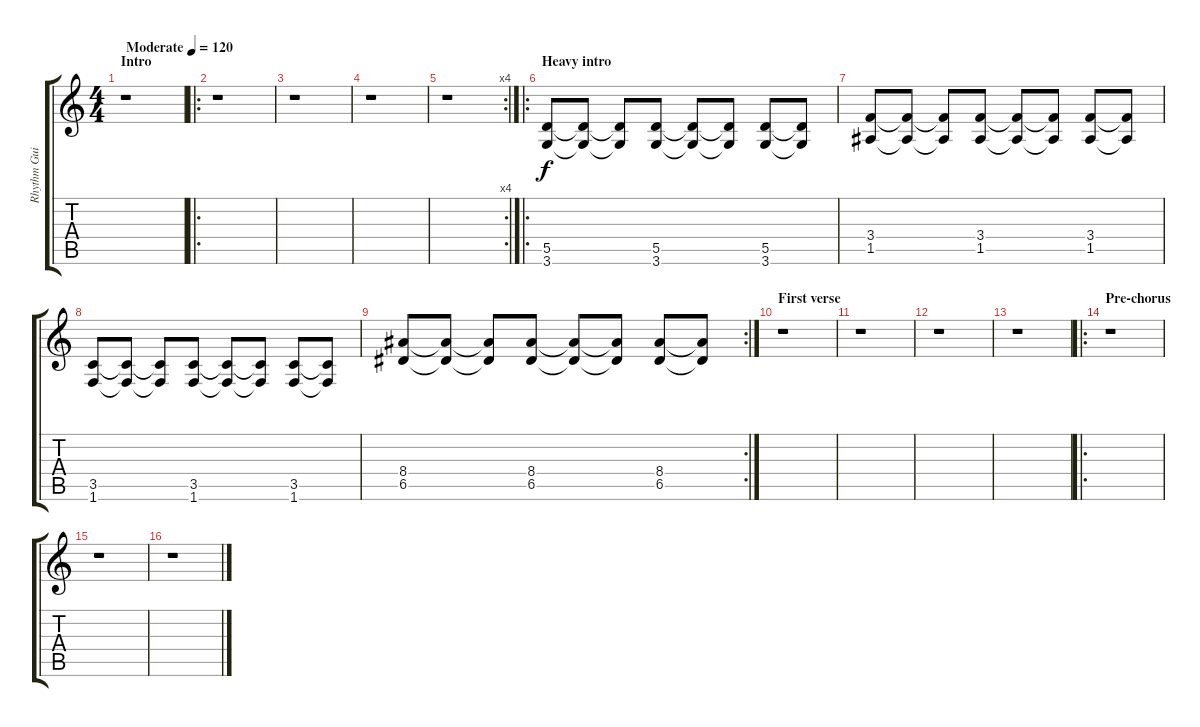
\track ("Rhythm Guitar" "Rhythm Gui") {instrument distortionguitar}
\staff {score tabs}
\tuning (E4 B3 G3 D3 A2 E2) {hide}
\ts (4 4)
\section ("" "Intro")
\tempo (120 "Moderate")
\clef g2
\ks c
r.1{dy f instrument distortionguitar} |
\ro
r.1 |
r.1 |
r.1 |
\rc 4
r.1 |
\ro
\section ("" "Heavy intro")
(5.5 3.6).8 (5.5{t} 3.6{t}).8 (5.5{t} 3.6{t}).8 (5.5 3.6).8 (5.5{t} 3.6{t}).8 (5.5{t} 3.6{t}).8 (5.5 3.6).8 (5.5{t} 3.6{t}).8 |
(3.4 1.5).8 (3.4{t} 1.5{t}).8 (3.4{t} 1.5{t}).8 (3.4 1.5).8 (3.4{t} 1.5{t}).8 (3.4{t} 1.5{t}).8 (3.4 1.5).8 (3.4{t} 1.5{t}).8 |
(3.5 1.6).8 (3.5{t} 1.6{t}).8 (3.5{t} 1.6{t}).8 (3.5 1.6).8 (3.5{t} 1.6{t}).8 (3.5{t} 1.6{t}).8 (3.5 1.6).8 (3.5{t} 1.6{t}).8 |
\rc 2
(8.4 6.5).8{lyrics (0 "") lyrics (1 "") lyrics (2 "") lyrics (3 "") lyrics (4 "")} (8.4{t} 6.5{t}).8 (8.4{t} 6.5{t}).8 (8.4 6.5).8 (8.4{t} 6.5{t}).8 (8.4{t} 6.5{t}).8 (8.4 6.5).8 (8.4{t} 6.5{t}).8 |
\section ("" "First verse ")
r.1 |
r.1 |
r.1 |
r.1 |
\ro
\section ("" "Pre-chorus")
r.1 |
r.1 |
r.1
